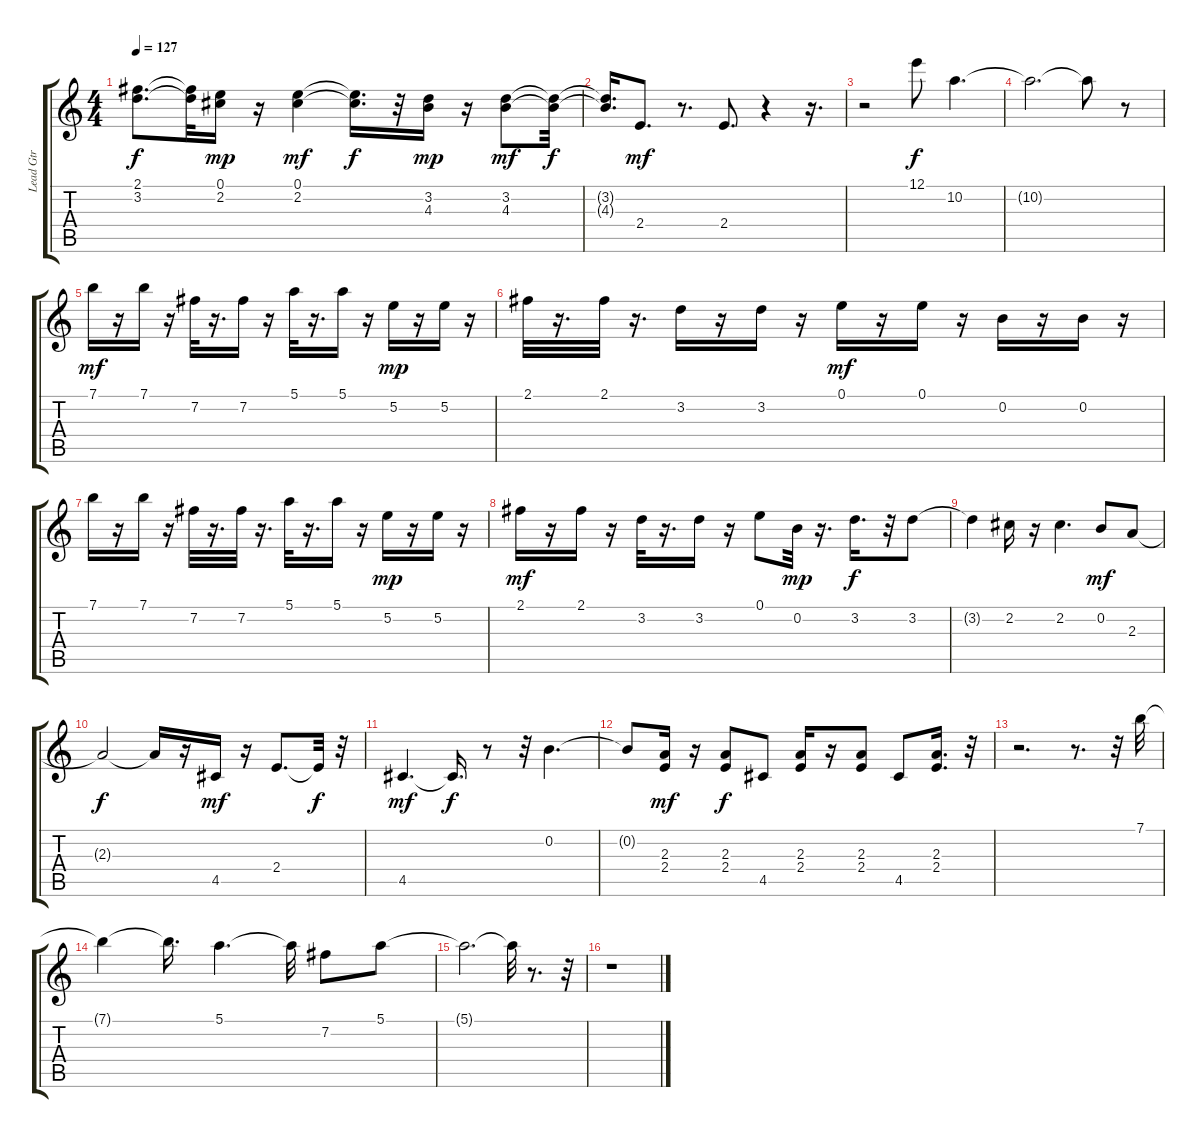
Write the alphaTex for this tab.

\track ("Lead Gtr            " "Lead Gtr  ") {instrument overdrivenguitar}
\staff {score tabs}
\tuning (E4 B3 G3 D3 A2 E2) {hide}
\ts (4 4)
\tempo 127
\clef g2
\ks c
(2.1{t} 3.2{t}).8{d dy f} (2.1{t} 3.2{t}).32 (0.1 2.2).16{dy mp} r.16 (0.1 2.2).4{dy mf} (0.1{t} 2.2{t}).16{d dy f} r.32 (3.2 4.3).16{dy mp} r.16 (3.2 4.3).8{dy mf} (3.2{t} 4.3{t}).32{dy f} |
(3.2{t} 4.3{t}).16{d} 2.4.8{d dy mf} r.8{d} 2.4.8{d} r.4 r.16{d} |
r.2 12.1.8{dy f} 10.2.4{d} |
10.2{t}.2{d} 10.2{t}.8 r.8 |
7.1.16{dy mf} r.16 7.1.16 r.16 7.2.32 r.16{d} 7.2.16 r.16 5.1.32 r.16{d} 5.1.16 r.16 5.2.16{dy mp} r.16 5.2.16 r.16 |
2.1.32 r.16{d} 2.1.32 r.16{d} 3.2.16 r.16 3.2.16 r.16 0.1.16{dy mf} r.16 0.1.16 r.16 0.2.16 r.16 0.2.16 r.16 |
7.1.16 r.16 7.1.16 r.16 7.2.32 r.16{d} 7.2.32 r.16{d} 5.1.32 r.16{d} 5.1.16 r.16 5.2.16{dy mp} r.16 5.2.16 r.16 |
2.1.16{dy mf} r.16 2.1.16 r.16 3.2.32 r.16{d} 3.2.16 r.16 0.1.8 0.2.32{dy mp} r.16{d} 3.2.16{d dy f} r.32 3.2.8 |
3.2{t}.4 2.2.16 r.16 2.2.4{d} 0.2.8{dy mf} 2.3.8 |
2.3{t}.2{dy f} 2.3{t}.16 r.16 4.5.16{dy mf} r.16 2.4.8{d} 2.4{t}.32{dy f} r.32 |
4.5.4{d dy mf} 4.5{t}.16{d dy f} r.8 r.32 0.2.4{d} |
0.2{t}.8 (2.3 2.4).16{dy mf} r.16 (2.3 2.4).8{dy f} 4.5.8 (2.3 2.4).16 r.16 (2.3 2.4).8 4.5.8 (2.3 2.4).16{d} r.32 |
r.2{d} r.8{d} r.32 7.1.32 |
7.1{t}.4 7.1{t}.16{d} 5.1.4{d} 5.1{t}.32 7.2.8 5.1.8 |
5.1{t}.2{d} 5.1{t}.32 r.8{d} r.32 |
r.1
